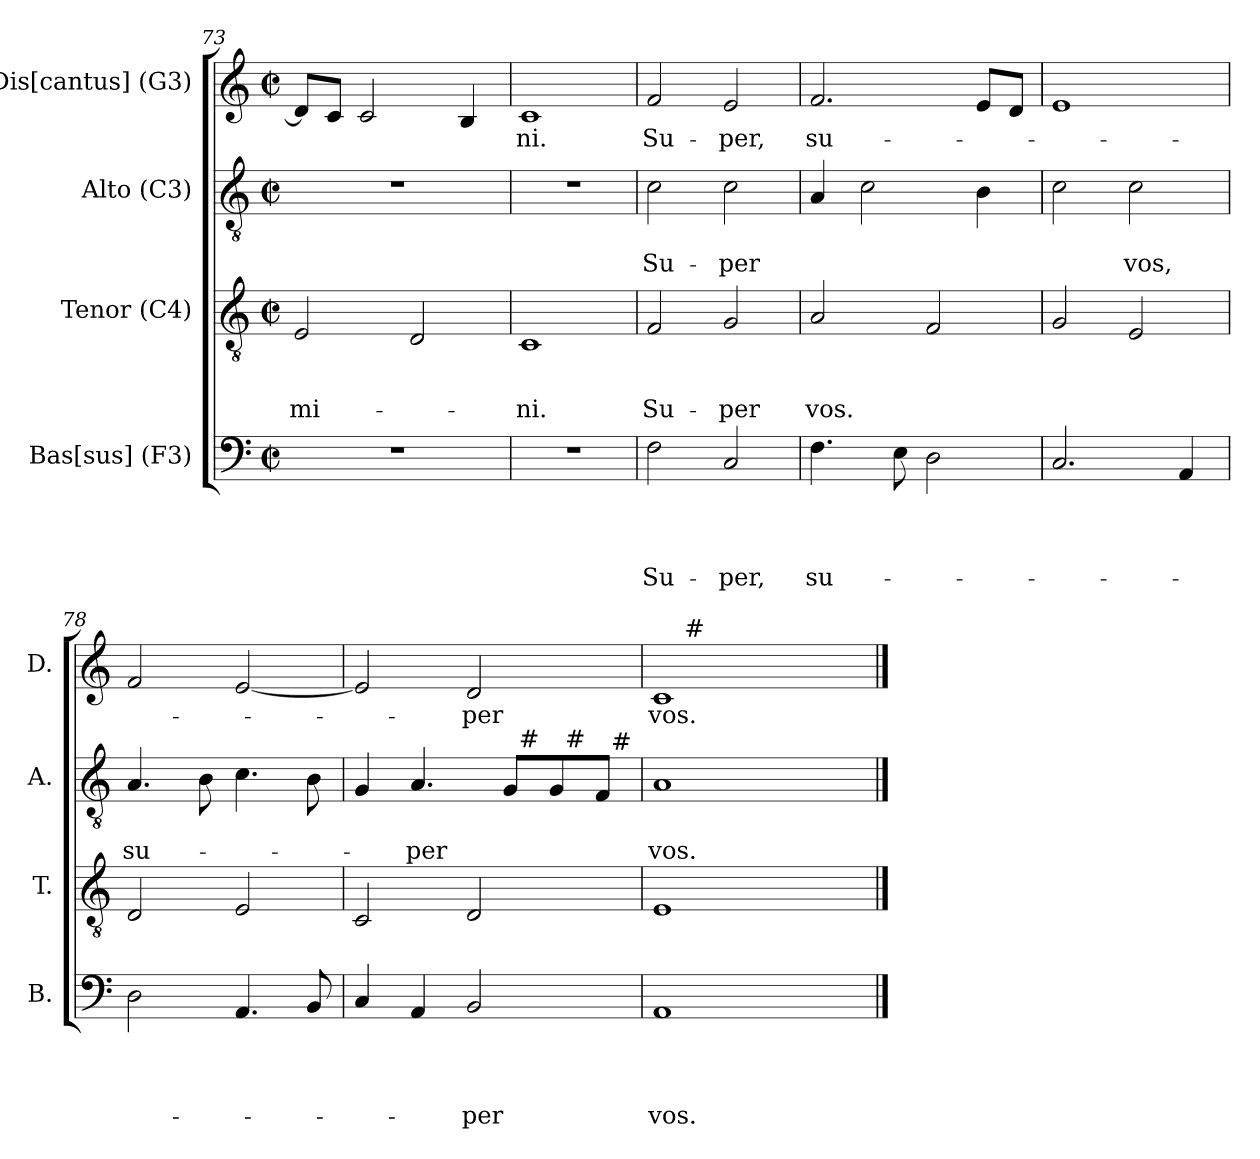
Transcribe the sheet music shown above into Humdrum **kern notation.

**kern	**text	**text	**text	**text	**kern	**text	**text	**text	**kern	**text	**text	**kern	**text
*part4	*part4	*part4	*part4	*part4	*part3	*part3	*part3	*part3	*part2	*part2	*part2	*part1	*part1
*staff4	*staff4	*staff4	*staff4	*staff4	*staff3	*staff3	*staff3	*staff3	*staff2	*staff2	*staff2	*staff1	*staff1
*I"Bas[sus] (F3)	*	*	*	*	*I"Tenor (C4)	*	*	*	*I"Alto (C3)	*	*	*I"Dis[cantus] (G3)	*
*I'B.	*	*	*	*	*I'T.	*	*	*	*I'A.	*	*	*I'D.	*
*clefF4	*	*	*	*	*clefGv2	*	*	*	*clefGv2	*	*	*clefG2	*
*k[]	*	*	*	*	*k[]	*	*	*	*k[]	*	*	*k[]	*
*C:	*	*	*	*	*C:	*	*	*	*C:	*	*	*C:	*
*M2/2	*	*	*	*	*M2/2	*	*	*	*M2/2	*	*	*M2/2	*
*met(c|)	*	*	*	*	*met(c|)	*	*	*	*met(c|)	*	*	*met(c|)	*
=73	=73	=73	=73	=73	=73	=73	=73	=73	=73	=73	=73	=73	=73
!	!	!	!	!	!	!	!	!LO:LY:b	!	!	!	!	!
1r	.	.	.	.	2E/	.	.	-mi-	1r	.	.	8d/L]	.
.	.	.	.	.	.	.	.	.	.	.	.	8c/J	.
.	.	.	.	.	.	.	.	.	.	.	.	2c/	.
.	.	.	.	.	2D/	.	.	.	.	.	.	.	.
.	.	.	.	.	.	.	.	.	.	.	.	4B/	.
=74	=74	=74	=74	=74	=74	=74	=74	=74	=74	=74	=74	=74	=74
!	!	!	!	!	!	!	!	!LO:LY:b	!	!	!	!	!LO:LY:b
1r	.	.	.	.	1C	.	.	-ni.	1r	.	.	1c	-ni.
!!LO:LB:g=z
=75	=75	=75	=75	=75	=75	=75	=75	=75	=75	=75	=75	=75	=75
!	!	!	!	!LO:LY:b	!	!	!	!LO:LY:b	!	!	!LO:LY:b	!	!LO:LY:b
2F\	.	.	.	Su-	2F/	.	.	Su-	2c\	.	Su-	2f/	Su-
!	!	!	!	!LO:LY:b	!	!	!	!LO:LY:b	!	!	!LO:LY:b	!	!LO:LY:b
2C/	.	.	.	-per,	2G/	.	.	-per	2c\	.	-per	2e/	-per,
=76	=76	=76	=76	=76	=76	=76	=76	=76	=76	=76	=76	=76	=76
!	!	!	!	!LO:LY:b	!	!	!	!LO:LY:b	!	!	!	!	!LO:LY:b
4.F\	.	.	.	su-	2A/	.	.	vos.	4A/	.	.	2.f/	su-
.	.	.	.	.	.	.	.	.	2c\	.	.	.	.
8E\	.	.	.	.	.	.	.	.	.	.	.	.	.
2D\	.	.	.	.	2F/	.	.	.	.	.	.	.	.
.	.	.	.	.	.	.	.	.	4B\	.	.	8e/L	.
.	.	.	.	.	.	.	.	.	.	.	.	8d/J	.
=77	=77	=77	=77	=77	=77	=77	=77	=77	=77	=77	=77	=77	=77
2.C/	.	.	.	.	2G/	.	.	.	2c\	.	.	1e	.
!	!	!	!	!	!	!	!	!	!	!	!LO:LY:b	!	!
.	.	.	.	.	2E/	.	.	.	2c\	.	vos,	.	.
4AA/	.	.	.	.	.	.	.	.	.	.	.	.	.
=78	=78	=78	=78	=78	=78	=78	=78	=78	=78	=78	=78	=78	=78
!	!	!	!	!	!	!	!	!	!	!	!LO:LY:b	!	!
2D\	.	.	.	.	2D/	.	.	.	4.A/	.	su-	2f/	.
.	.	.	.	.	.	.	.	.	8B\	.	.	.	.
4.AA/	.	.	.	.	2E/	.	.	.	4.c\	.	.	[<2e/	.
8BB/	.	.	.	.	.	.	.	.	8B\	.	.	.	.
=79	=79	=79	=79	=79	=79	=79	=79	=79	=79	=79	=79	=79	=79
*	*	*	*	*	*	*	*	*	*^	*	*	*	*
*	*	*	*	*	*	*	*	*	*	*^	*	*	*	*
4C/	.	.	.	.	2C/	.	.	.	4G/	2ryy	2ryy	.	.	2e/]	.
!	!	!	!	!	!	!	!	!	!	!	!	!	!LO:LY:b	!	!
4AA/	.	.	.	.	.	.	.	.	4.A/	.	.	.	-per	.	.
!	!	!	!	!LO:LY:b	!	!	!	!	!	!	!	!	!	!	!LO:LY:b
2BB/	.	.	.	-per	2D/	.	.	.	.	8ryy	4ryy	.	.	2d/	-per
.	.	.	.	.	.	.	.	.	8G/L	32ryy	.	.	.	.	.
!	!	!	!	!	!	!	!	!	!	!LO:TX:a:t=#	!	!	!	!	!
.	.	.	.	.	.	.	.	.	.	4ryy	.	.	.	.	.
.	.	.	.	.	.	.	.	.	8G/	.	32ryy	.	.	.	.
!	!	!	!	!	!	!	!	!	!	!	!LO:TX:a:t=#	!	!	!	!
.	.	.	.	.	.	.	.	.	.	.	8..ryy	.	.	.	.
.	.	.	.	.	.	.	.	.	8F/J	.	.	.	.	.	.
!	!	!	!	!	!	!	!	!	!	!LO:TX:a:t=#	!	!	!	!	!
.	.	.	.	.	.	.	.	.	.	16.ryy	.	.	.	.	.
=80	=80	=80	=80	=80	=80	=80	=80	=80	=80	=80	=80	=80	=80	=80	=80
!	!	!	!	!LO:LY:b	!	!	!	!	!	!	!	!	!LO:LY:b	!	!LO:LY:b
*	*	*	*	*	*	*	*	*	*v	*v	*v	*	*	*^	*
1AA	.	.	.	vos.	1E	.	.	.	1A	.	vos.	1c	16.ryy	vos.
!	!	!	!	!	!	!	!	!	!	!	!	!	!LO:TX:a:t=#	!
.	.	.	.	.	.	.	.	.	.	.	.	.	2ryy	.
.	.	.	.	.	.	.	.	.	.	.	.	.	4ryy	.
.	.	.	.	.	.	.	.	.	.	.	.	.	8ryy	.
.	.	.	.	.	.	.	.	.	.	.	.	.	32ryy	.
*	*	*	*	*	*	*	*	*	*	*	*	*v	*v	*
==	==	==	==	==	==	==	==	==	==	==	==	==	==
*-	*-	*-	*-	*-	*-	*-	*-	*-	*-	*-	*-	*-	*-
